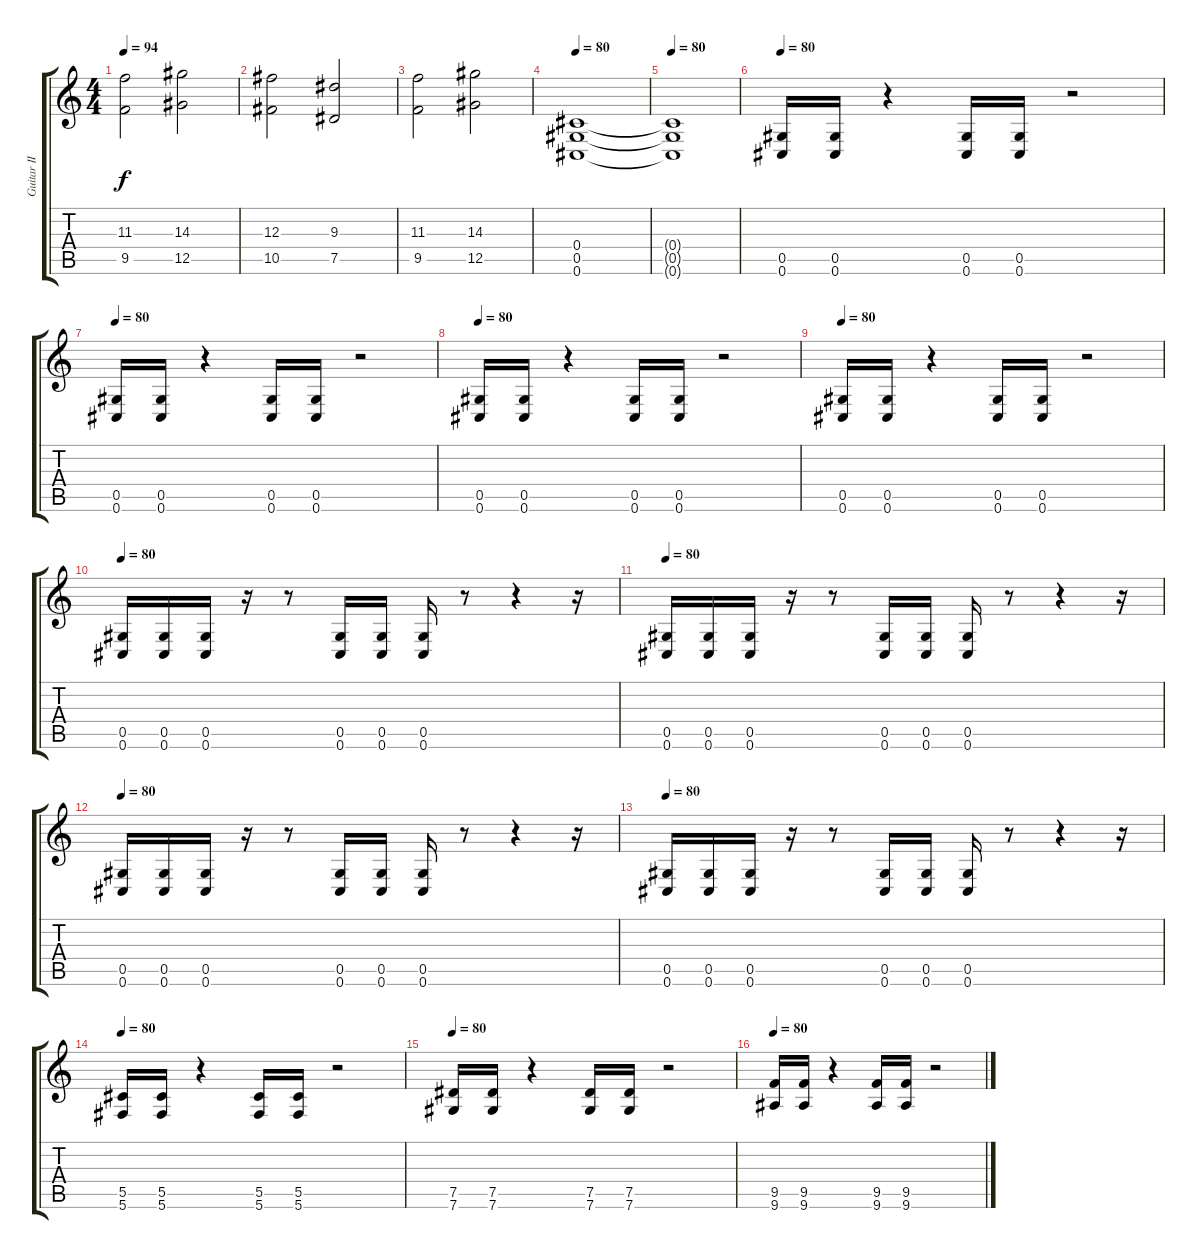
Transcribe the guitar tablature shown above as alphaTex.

\track ("Guitar II" "Guitar II") {instrument distortionguitar}
\staff {score tabs}
\tuning (Eb4 Bb3 Gb3 Db3 Ab2 Db2) {hide}
\ts (4 4)
\tempo 94
\clef g2
\ks c
(11.3 9.5).2{dy f} (14.3 12.5).2 |
(12.3 10.5).2 (9.3 7.5).2 |
(11.3 9.5).2 (14.3 12.5).2 |
\tempo 80
(0.4 0.5 0.6).1 |
\tempo 80
(0.4{t} 0.5{t} 0.6{t}).1 |
\tempo 80
(0.5 0.6).16 (0.5 0.6).16 r.4 (0.5 0.6).16 (0.5 0.6).16 r.2 |
\tempo 80
(0.5 0.6).16 (0.5 0.6).16 r.4 (0.5 0.6).16 (0.5 0.6).16 r.2 |
\tempo 80
(0.5 0.6).16 (0.5 0.6).16 r.4 (0.5 0.6).16 (0.5 0.6).16 r.2 |
\tempo 80
(0.5 0.6).16 (0.5 0.6).16 r.4 (0.5 0.6).16 (0.5 0.6).16 r.2 |
\tempo 80
(0.5 0.6).16 (0.5 0.6).16 (0.5 0.6).16 r.16 r.8 (0.5 0.6).16 (0.5 0.6).16 (0.5 0.6).16 r.8 r.4 r.16 |
\tempo 80
(0.5 0.6).16 (0.5 0.6).16 (0.5 0.6).16 r.16 r.8 (0.5 0.6).16 (0.5 0.6).16 (0.5 0.6).16 r.8 r.4 r.16 |
\tempo 80
(0.5 0.6).16 (0.5 0.6).16 (0.5 0.6).16 r.16 r.8 (0.5 0.6).16 (0.5 0.6).16 (0.5 0.6).16 r.8 r.4 r.16 |
\tempo 80
(0.5 0.6).16 (0.5 0.6).16 (0.5 0.6).16 r.16 r.8 (0.5 0.6).16 (0.5 0.6).16 (0.5 0.6).16 r.8 r.4 r.16 |
\tempo 80
(5.5 5.6).16 (5.5 5.6).16 r.4 (5.5 5.6).16 (5.5 5.6).16 r.2 |
\tempo 80
(7.5 7.6).16 (7.5 7.6).16 r.4 (7.5 7.6).16 (7.5 7.6).16 r.2 |
\tempo 80
(9.5 9.6).16 (9.5 9.6).16 r.4 (9.5 9.6).16 (9.5 9.6).16 r.2
